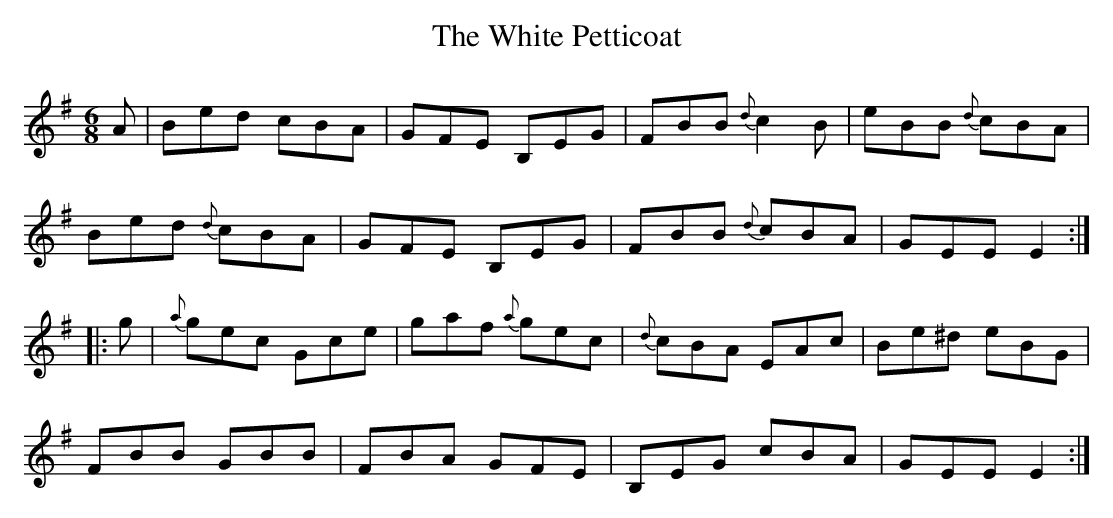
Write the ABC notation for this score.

X:1
T:The White Petticoat
M:6/8
L:1/8
K:Em
A|Bed cBA|GFE B,EG|FBB {d}c2B|eBB {d}cBA|
Bed {d}cBA|GFE B,EG|FBB {d}cBA|GEE E2:|
|:g|{a}gec Gce|gaf {a}gec|{d}cBA EAc|Be^d eBG|
FBB GBB|FBA GFE|B,EG cBA|GEE E2:|
